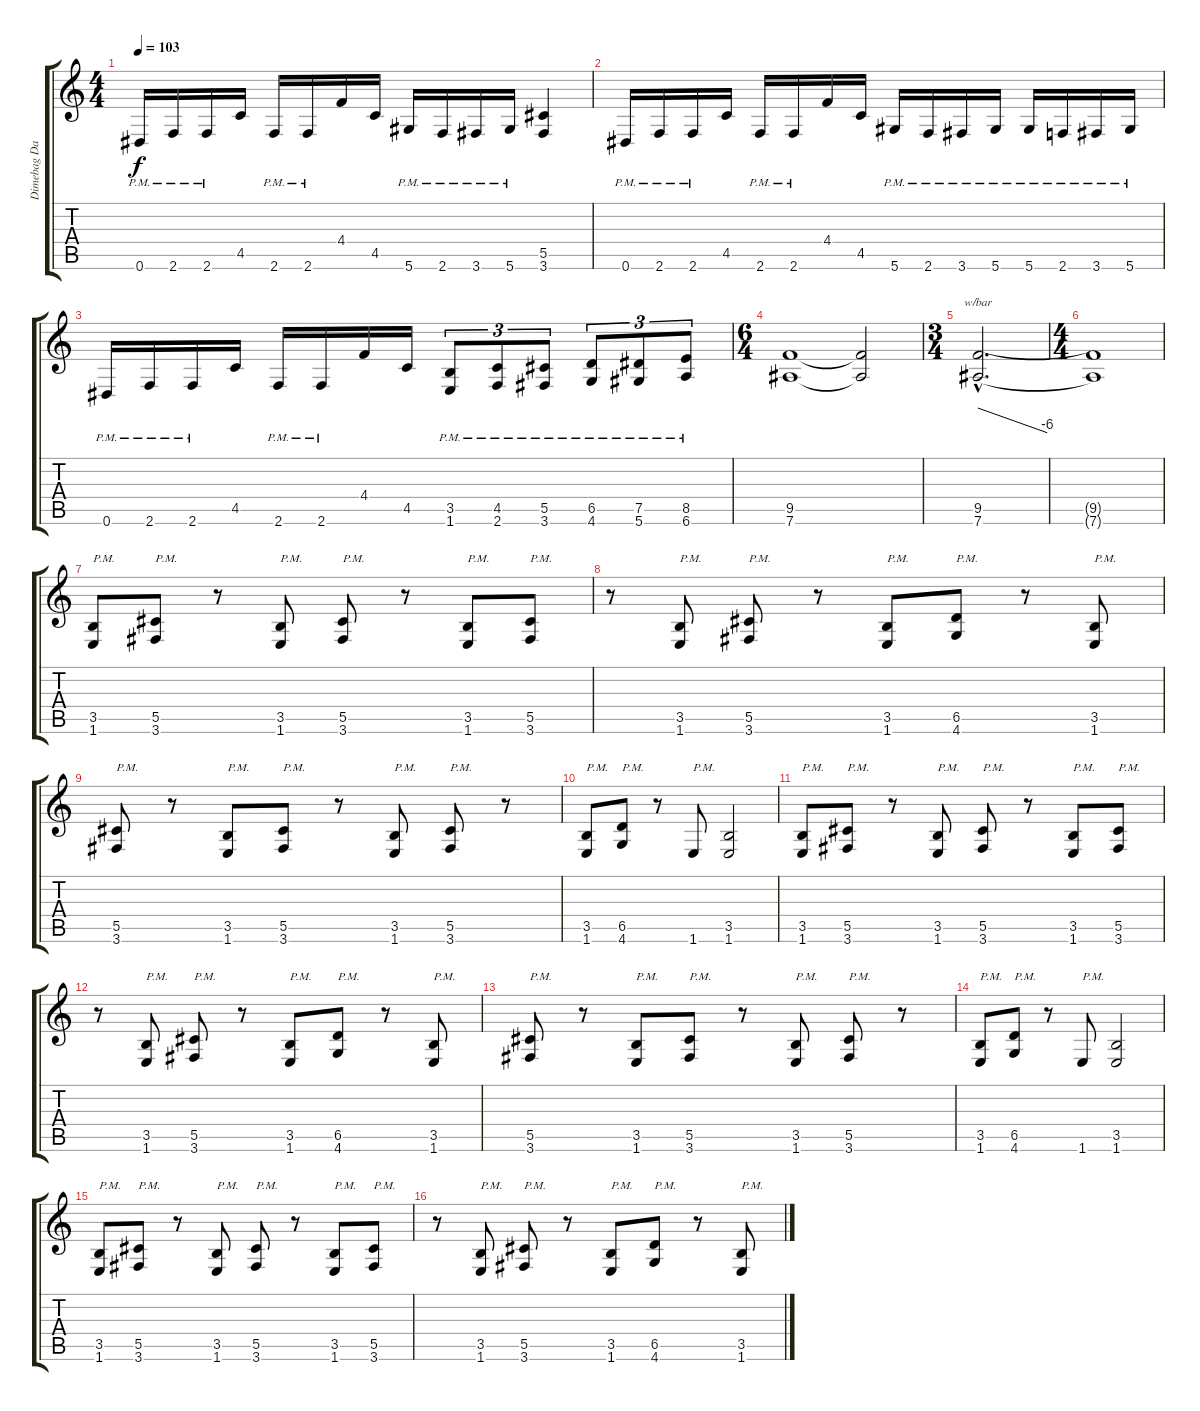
\track ("Dimebag Darrel 2 (solos)" "Dimebag Da") {instrument distortionguitar}
\staff {score tabs}
\tuning (Eb4 Bb3 Gb3 Db3 Ab2 Eb2) {hide}
\ts (4 4)
\tempo 103
\clef g2
\ks c
0.6{pm}.16{dy f} 2.6{pm}.16 2.6{pm}.16 4.5.16 2.6{pm}.16 2.6{pm}.16 4.4.16 4.5.16 5.6{pm}.16 2.6{pm}.16 3.6{pm}.16 5.6{pm}.16 (5.5 3.6).4 |
0.6{pm}.16 2.6{pm}.16 2.6{pm}.16 4.5.16 2.6{pm}.16 2.6{pm}.16 4.4.16 4.5.16 5.6{pm}.16 2.6{pm}.16 3.6{pm}.16 5.6{pm}.16 5.6{pm}.16 2.6{pm}.16 3.6{pm}.16 5.6{pm}.16 |
0.6{pm}.16 2.6{pm}.16 2.6{pm}.16 4.5.16 2.6{pm}.16 2.6{pm}.16 4.4.16 4.5.16 (3.5{pm} 1.6{pm}).8{tu (3 2)} (4.5{pm} 2.6{pm}).8{tu (3 2)} (5.5{pm} 3.6{pm}).8{tu (3 2)} (6.5{pm} 4.6{pm}).8{tu (3 2)} (7.5{pm} 5.6{pm}).8{tu (3 2)} (8.5{pm} 6.6{pm}).8{tu (3 2)} |
\ts (6 4)
(9.5 7.6).1 (9.5{t} 7.6{t}).2 |
\ts (3 4)
(9.5{hac} 7.6{hac}).2{d tbe (dive default 0 0 60 -24)} |
\ts (4 4)
(9.5{t} 7.6{t}).1 |
(3.5 1.6).8{txt "P.M."} (5.5 3.6).8{txt "P.M."} r.8 (3.5 1.6).8{txt "P.M."} (5.5 3.6).8{txt "P.M."} r.8 (3.5 1.6).8{txt "P.M."} (5.5 3.6).8{txt "P.M."} |
r.8 (3.5 1.6).8{txt "P.M."} (5.5 3.6).8{txt "P.M."} r.8 (3.5 1.6).8{txt "P.M."} (6.5 4.6).8{txt "P.M."} r.8 (3.5 1.6).8{txt "P.M."} |
(5.5 3.6).8{txt "P.M."} r.8 (3.5 1.6).8{txt "P.M."} (5.5 3.6).8{txt "P.M."} r.8 (3.5 1.6).8{txt "P.M."} (5.5 3.6).8{txt "P.M."} r.8 |
(3.5 1.6).8{txt "P.M."} (6.5 4.6).8{txt "P.M."} r.8 1.6.8{txt "P.M."} (3.5 1.6).2 |
(3.5 1.6).8{txt "P.M."} (5.5 3.6).8{txt "P.M."} r.8 (3.5 1.6).8{txt "P.M."} (5.5 3.6).8{txt "P.M."} r.8 (3.5 1.6).8{txt "P.M."} (5.5 3.6).8{txt "P.M."} |
r.8 (3.5 1.6).8{txt "P.M."} (5.5 3.6).8{txt "P.M."} r.8 (3.5 1.6).8{txt "P.M."} (6.5 4.6).8{txt "P.M."} r.8 (3.5 1.6).8{txt "P.M."} |
(5.5 3.6).8{txt "P.M."} r.8 (3.5 1.6).8{txt "P.M."} (5.5 3.6).8{txt "P.M."} r.8 (3.5 1.6).8{txt "P.M."} (5.5 3.6).8{txt "P.M."} r.8 |
(3.5 1.6).8{txt "P.M."} (6.5 4.6).8{txt "P.M."} r.8 1.6.8{txt "P.M."} (3.5 1.6).2 |
(3.5 1.6).8{txt "P.M."} (5.5 3.6).8{txt "P.M."} r.8 (3.5 1.6).8{txt "P.M."} (5.5 3.6).8{txt "P.M."} r.8 (3.5 1.6).8{txt "P.M."} (5.5 3.6).8{txt "P.M."} |
r.8 (3.5 1.6).8{txt "P.M."} (5.5 3.6).8{txt "P.M."} r.8 (3.5 1.6).8{txt "P.M."} (6.5 4.6).8{txt "P.M."} r.8 (3.5 1.6).8{txt "P.M."}
